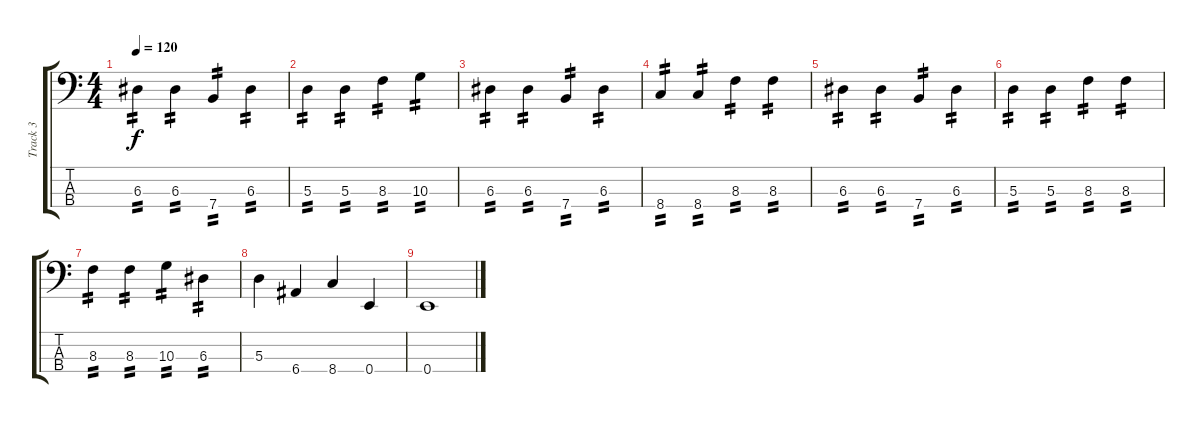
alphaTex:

\track ("Track 3" "Track 3") {instrument electricbasspick}
\staff {score tabs}
\tuning (G2 D2 A1 E1) {hide}
\ts (4 4)
\tempo 120
\clef f4
\ks c
6.3.4{tp 2 dy f} 6.3.4{tp 2} 7.4.4{tp 2} 6.3.4{tp 2} |
5.3.4{tp 2} 5.3.4{tp 2} 8.3.4{tp 2} 10.3.4{tp 2} |
6.3.4{tp 2} 6.3.4{tp 2} 7.4.4{tp 2} 6.3.4{tp 2} |
8.4.4{tp 2} 8.4.4{tp 2} 8.3.4{tp 2} 8.3.4{tp 2} |
6.3.4{tp 2} 6.3.4{tp 2} 7.4.4{tp 2} 6.3.4{tp 2} |
5.3.4{tp 2} 5.3.4{tp 2} 8.3.4{tp 2} 8.3.4{tp 2} |
8.3.4{tp 2} 8.3.4{tp 2} 10.3.4{tp 2} 6.3.4{tp 2} |
5.3.4 6.4.4 8.4.4 0.4.4 |
0.4.1
